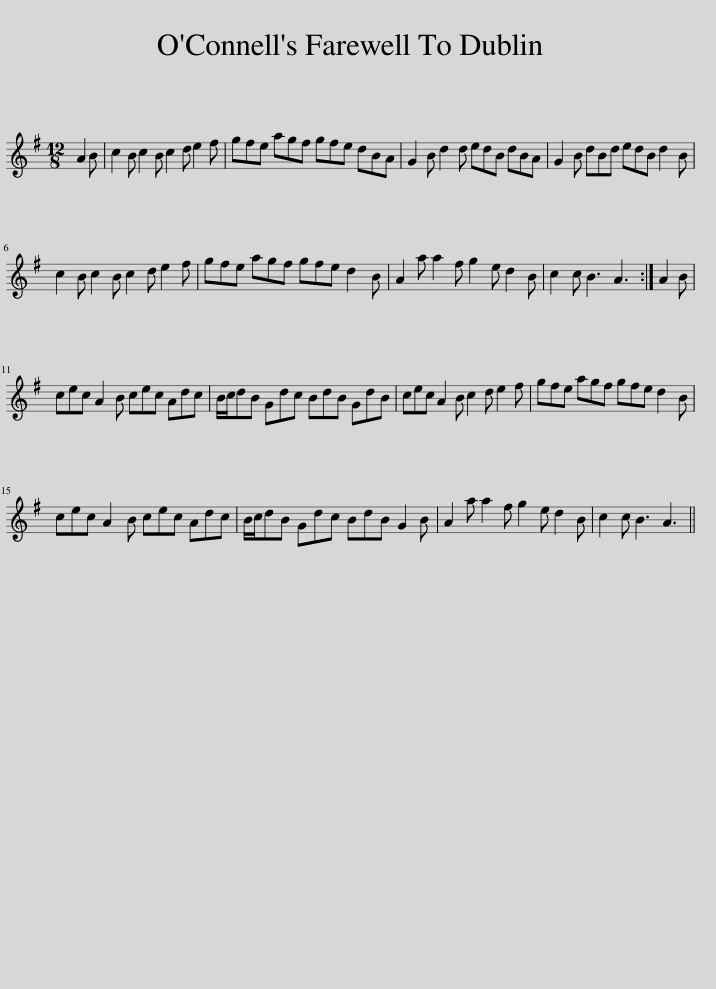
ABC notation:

X:1
L:1/8
M:12/8
I:linebreak $
K:G
V:1 treble
V:1
 A2 B | c2 B c2 B c2 d e2 f | gfe agf gfe dBA | G2 B d2 d edB dBA | G2 B dBd edB d2 B |$ %5
 c2 B c2 B c2 d e2 f | gfe agf gfe d2 B | A2 a a2 f g2 e d2 B | c2 c B3 A3 :| A2 B |$ %10
 cec A2 B cec Adc | B/c/dB Gdc BdB GdB | cec A2 B c2 d e2 f | gfe agf gfe d2 B |$ cec A2 B cec Adc | %15
 B/c/dB Gdc BdB G2 B | A2 a a2 f g2 e d2 B | c2 c B3 A3 || %18
